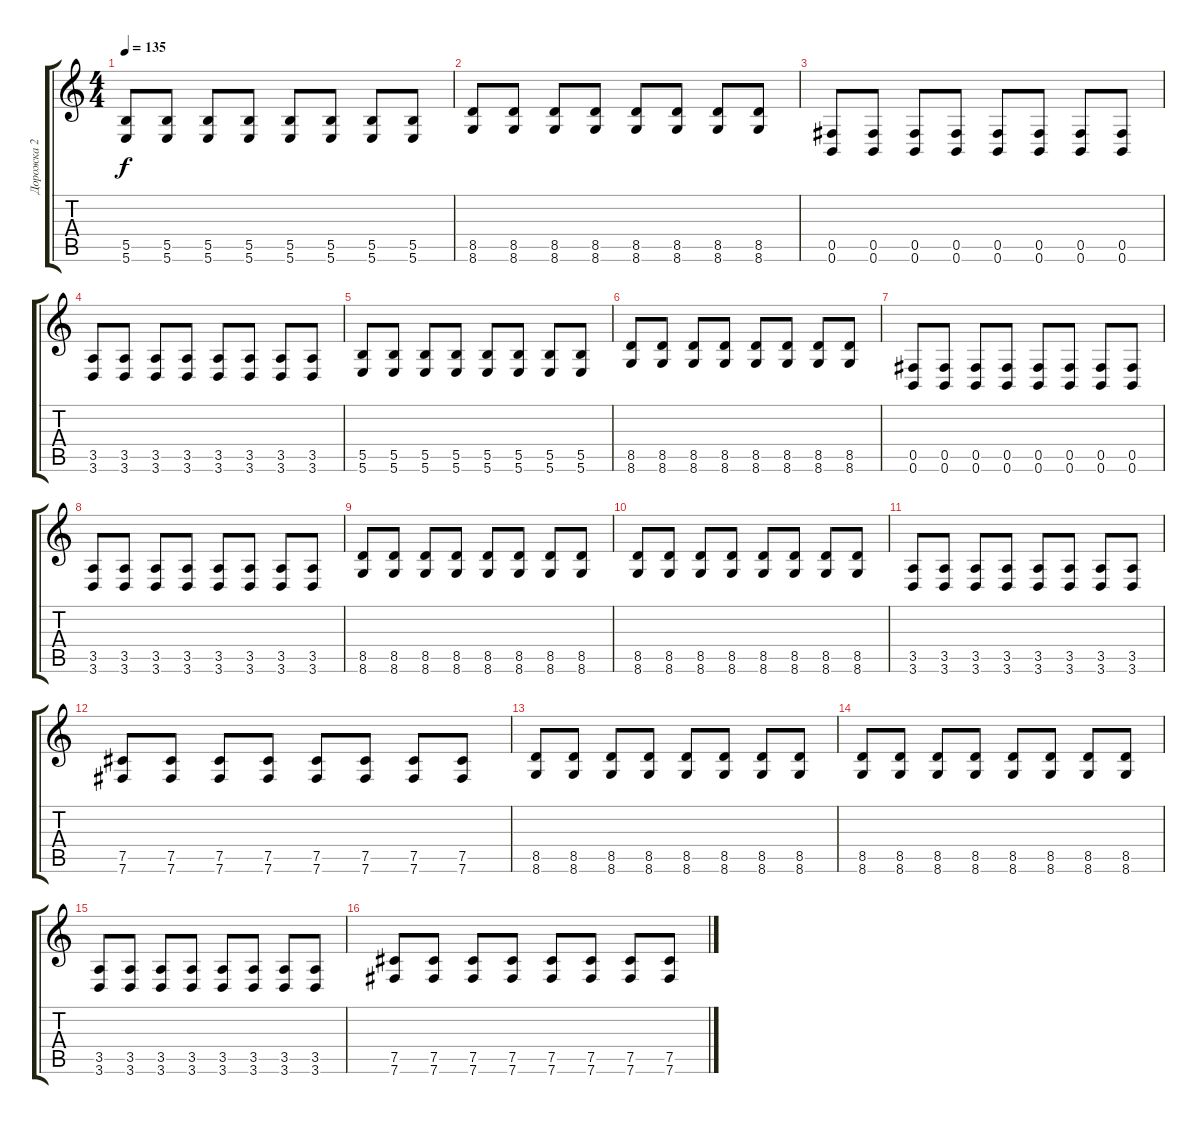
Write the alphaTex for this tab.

\track ("Дорожка 2" "Дорожка 2") {instrument distortionguitar}
\staff {score tabs}
\tuning (Db4 Ab3 E3 B2 Gb2 B1) {hide}
\ts (4 4)
\tempo 135
\clef g2
\ks c
(5.5 5.6).8{dy f} (5.5 5.6).8 (5.5 5.6).8 (5.5 5.6).8 (5.5 5.6).8 (5.5 5.6).8 (5.5 5.6).8 (5.5 5.6).8 |
(8.5 8.6).8 (8.5 8.6).8 (8.5 8.6).8 (8.5 8.6).8 (8.5 8.6).8 (8.5 8.6).8 (8.5 8.6).8 (8.5 8.6).8 |
(0.5 0.6).8 (0.5 0.6).8 (0.5 0.6).8 (0.5 0.6).8 (0.5 0.6).8 (0.5 0.6).8 (0.5 0.6).8 (0.5 0.6).8 |
(3.5 3.6).8 (3.5 3.6).8 (3.5 3.6).8 (3.5 3.6).8 (3.5 3.6).8 (3.5 3.6).8 (3.5 3.6).8 (3.5 3.6).8 |
(5.5 5.6).8 (5.5 5.6).8 (5.5 5.6).8 (5.5 5.6).8 (5.5 5.6).8 (5.5 5.6).8 (5.5 5.6).8 (5.5 5.6).8 |
(8.5 8.6).8 (8.5 8.6).8 (8.5 8.6).8 (8.5 8.6).8 (8.5 8.6).8 (8.5 8.6).8 (8.5 8.6).8 (8.5 8.6).8 |
(0.5 0.6).8 (0.5 0.6).8 (0.5 0.6).8 (0.5 0.6).8 (0.5 0.6).8 (0.5 0.6).8 (0.5 0.6).8 (0.5 0.6).8 |
(3.5 3.6).8 (3.5 3.6).8 (3.5 3.6).8 (3.5 3.6).8 (3.5 3.6).8 (3.5 3.6).8 (3.5 3.6).8 (3.5 3.6).8 |
(8.5 8.6).8 (8.5 8.6).8 (8.5 8.6).8 (8.5 8.6).8 (8.5 8.6).8 (8.5 8.6).8 (8.5 8.6).8 (8.5 8.6).8 |
(8.5 8.6).8 (8.5 8.6).8 (8.5 8.6).8 (8.5 8.6).8 (8.5 8.6).8 (8.5 8.6).8 (8.5 8.6).8 (8.5 8.6).8 |
(3.5 3.6).8 (3.5 3.6).8 (3.5 3.6).8 (3.5 3.6).8 (3.5 3.6).8 (3.5 3.6).8 (3.5 3.6).8 (3.5 3.6).8 |
(7.5 7.6).8 (7.5 7.6).8 (7.5 7.6).8 (7.5 7.6).8 (7.5 7.6).8 (7.5 7.6).8 (7.5 7.6).8 (7.5 7.6).8 |
(8.5 8.6).8 (8.5 8.6).8 (8.5 8.6).8 (8.5 8.6).8 (8.5 8.6).8 (8.5 8.6).8 (8.5 8.6).8 (8.5 8.6).8 |
(8.5 8.6).8 (8.5 8.6).8 (8.5 8.6).8 (8.5 8.6).8 (8.5 8.6).8 (8.5 8.6).8 (8.5 8.6).8 (8.5 8.6).8 |
(3.5 3.6).8 (3.5 3.6).8 (3.5 3.6).8 (3.5 3.6).8 (3.5 3.6).8 (3.5 3.6).8 (3.5 3.6).8 (3.5 3.6).8 |
(7.5 7.6).8 (7.5 7.6).8 (7.5 7.6).8 (7.5 7.6).8 (7.5 7.6).8 (7.5 7.6).8 (7.5 7.6).8 (7.5 7.6).8
